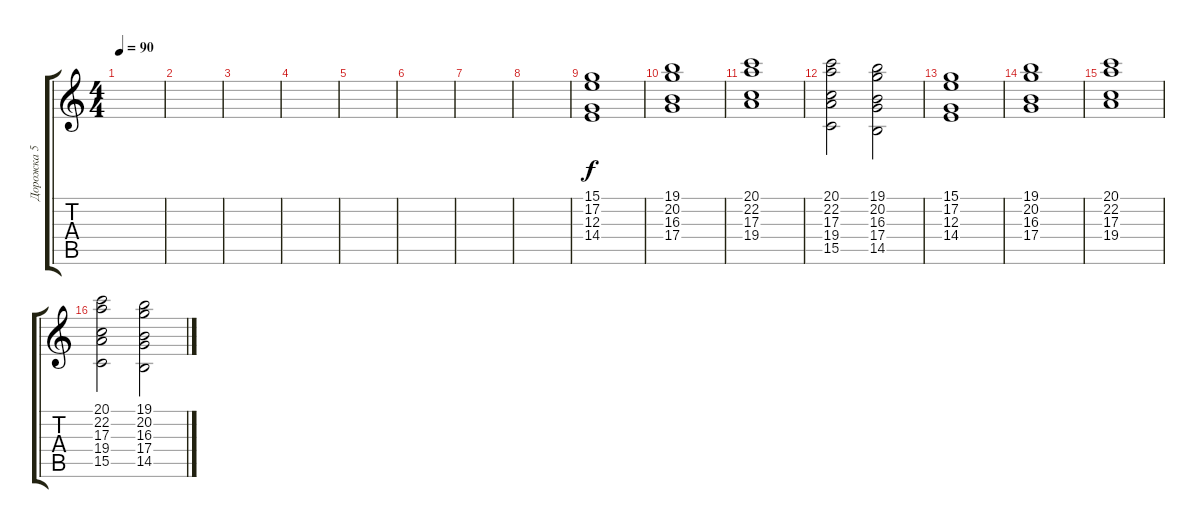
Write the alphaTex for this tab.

\track ("Дорожка 5" "Дорожка 5") {instrument synthstrings2}
\staff {score tabs}
\tuning (E4 B3 G3 D3 A2 D2) {hide}
\ts (4 4)
\tempo 90
\clef g2
\ks c
|
|
|
|
|
|
|
|
(15.1 17.2 12.3 14.4).1 |
(19.1 20.2 16.3 17.4).1 |
(20.1 22.2 17.3 19.4).1 |
(20.1 22.2 17.3 19.4 15.5).2 (19.1 20.2 16.3 17.4 14.5).2 |
(15.1 17.2 12.3 14.4).1 |
(19.1 20.2 16.3 17.4).1 |
(20.1 22.2 17.3 19.4).1 |
(20.1 22.2 17.3 19.4 15.5).2 (19.1 20.2 16.3 17.4 14.5).2
